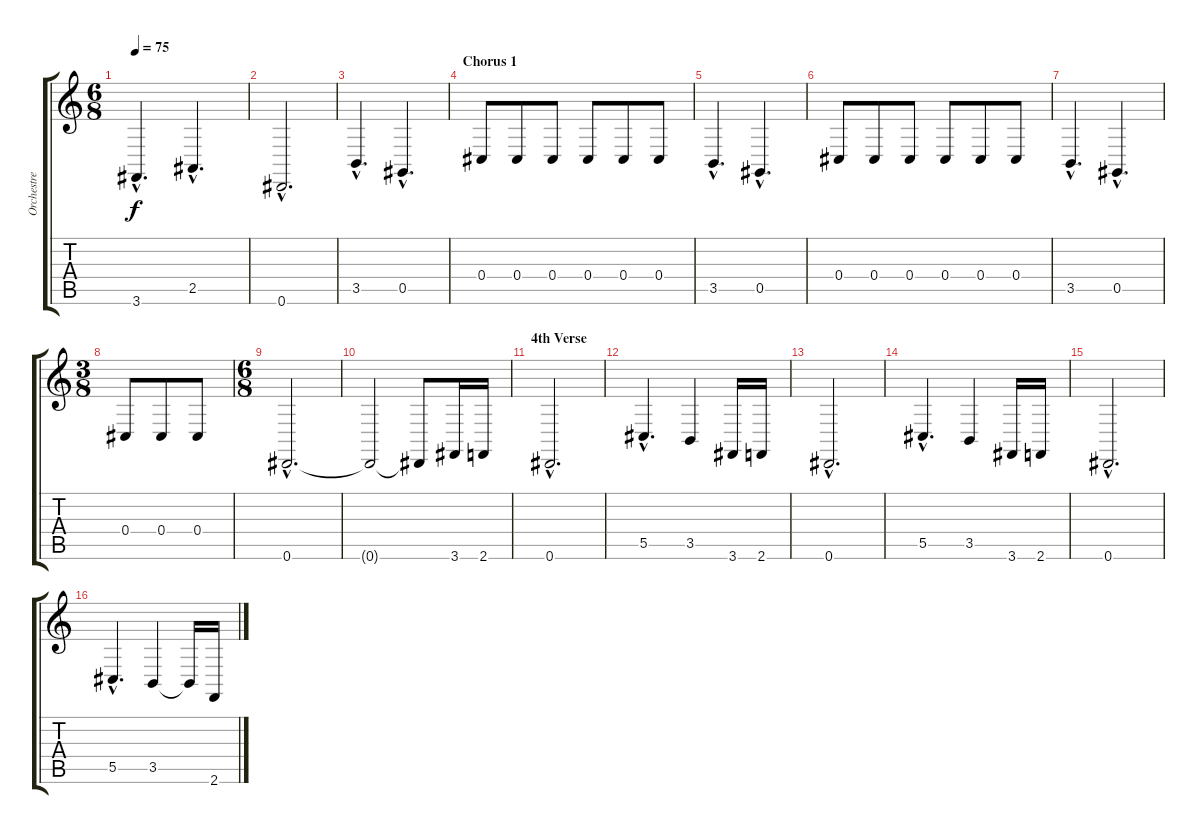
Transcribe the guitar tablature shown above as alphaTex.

\track ("Orchestre 2" "Orchestre ") {instrument stringensemble2}
\staff {score tabs}
\tuning (Eb4 Bb3 Gb3 Db3 Ab2 Eb2) {hide}
\ts (6 8)
\tempo 75
\clef g2
\ks c
3.6{hac}.4{d dy f} 2.5{hac}.4{d} |
0.6{hac}.2{d} |
3.5{hac}.4{d} 0.5{hac}.4{d} |
\section ("" "Chorus 1")
0.4.8 0.4.8 0.4.8 0.4.8 0.4.8 0.4.8 |
3.5{hac}.4{d} 0.5{hac}.4{d} |
0.4.8 0.4.8 0.4.8 0.4.8 0.4.8 0.4.8 |
3.5{hac}.4{d} 0.5{hac}.4{d} |
\ts (3 8)
0.4.8 0.4.8 0.4.8 |
\ts (6 8)
0.6{hac}.2{d} |
0.6{t}.2 0.6{t}.8 3.6.16 2.6.16 |
\section ("" "4th Verse")
0.6{hac}.2{d} |
5.5{hac}.4{d} 3.5.4 3.6.16 2.6.16 |
0.6{hac}.2{d} |
5.5{hac}.4{d} 3.5.4 3.6.16 2.6.16 |
0.6{hac}.2{d} |
5.5{hac}.4{d} 3.5.4 3.5{t}.16 2.6.16
